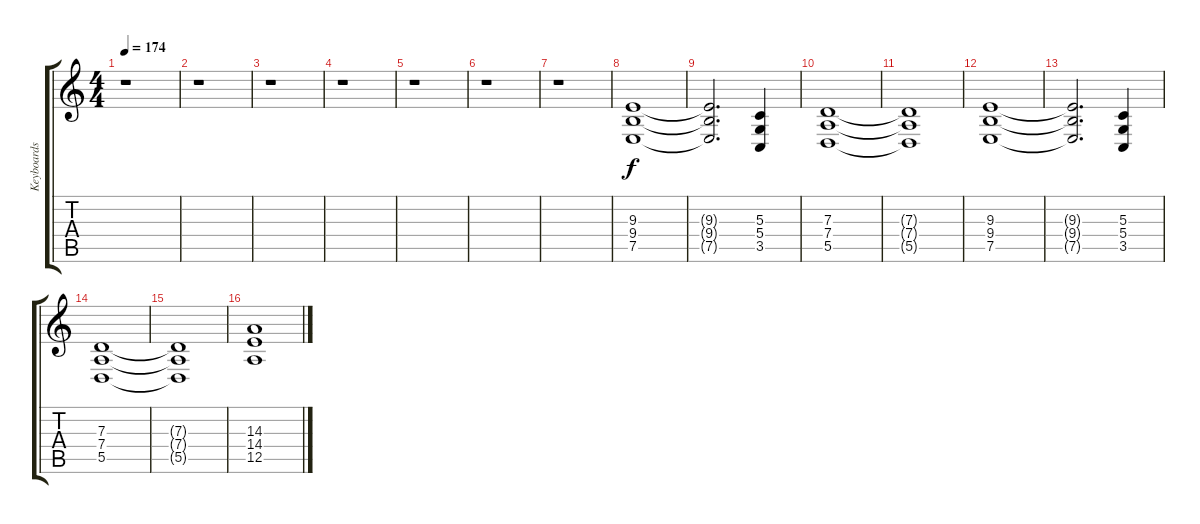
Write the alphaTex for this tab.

\track ("Keyboards 1" "Keyboards ") {instrument churchorgan}
\staff {score tabs}
\tuning (E4 B3 G3 D3 A2 E2) {hide}
\ts (4 4)
\tempo 174
\clef g2
\ks c
r.1{dy f} |
r.1 |
r.1 |
r.1 |
r.1 |
r.1 |
r.1 |
(9.3 9.4 7.5).1 |
(9.3{t} 9.4{t} 7.5{t}).2{d} (5.3 5.4 3.5).4 |
(7.3 7.4 5.5).1 |
(7.3{t} 7.4{t} 5.5{t}).1 |
(9.3 9.4 7.5).1 |
(9.3{t} 9.4{t} 7.5{t}).2{d} (5.3 5.4 3.5).4 |
(7.3 7.4 5.5).1 |
(7.3{t} 7.4{t} 5.5{t}).1 |
(14.3 14.4 12.5).1
